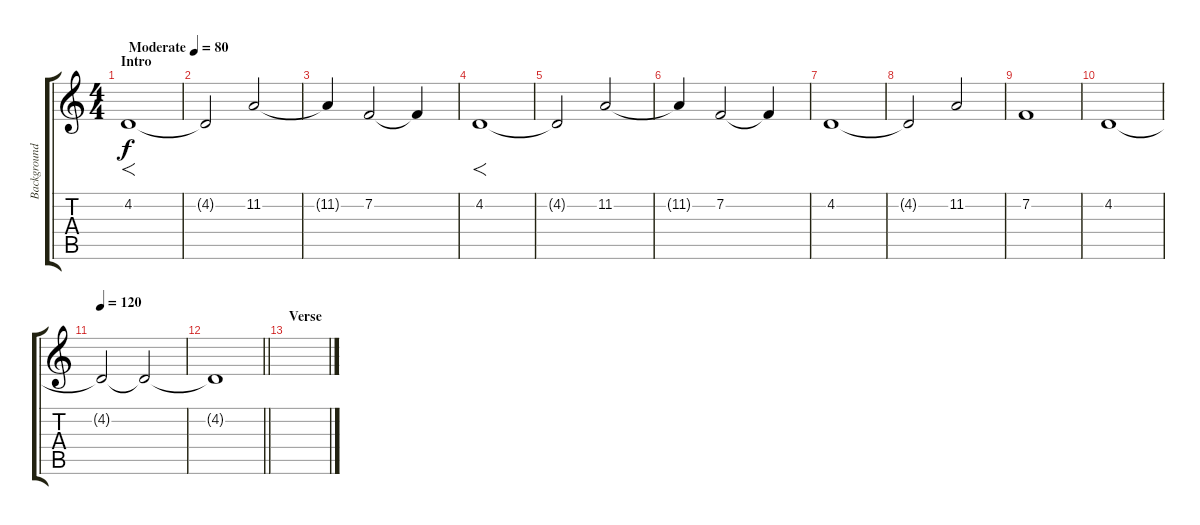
\track ("Background" "Background") {instrument synthstrings2}
\staff {score tabs}
\tuning (Eb4 Bb3 Gb3 Db3 Ab2 Db2) {hide}
\ts (4 4)
\section ("" "Intro")
\tempo (80 "Moderate")
\clef g2
\ks c
4.2.1{f dy f instrument synthstrings2} |
4.2{t}.2 11.2.2 |
11.2{t}.4 7.2.2 7.2{t}.4 |
4.2.1{f} |
4.2{t}.2 11.2.2 |
11.2{t}.4 7.2.2 7.2{t}.4 |
4.2.1 |
4.2{t}.2 11.2.2 |
7.2.1 |
4.2.1 |
\tempo 120
4.2{t}.2 4.2{t}.2 |
\barLineRight lightlight
4.2{t}.1 |
\section ("" "Verse")
